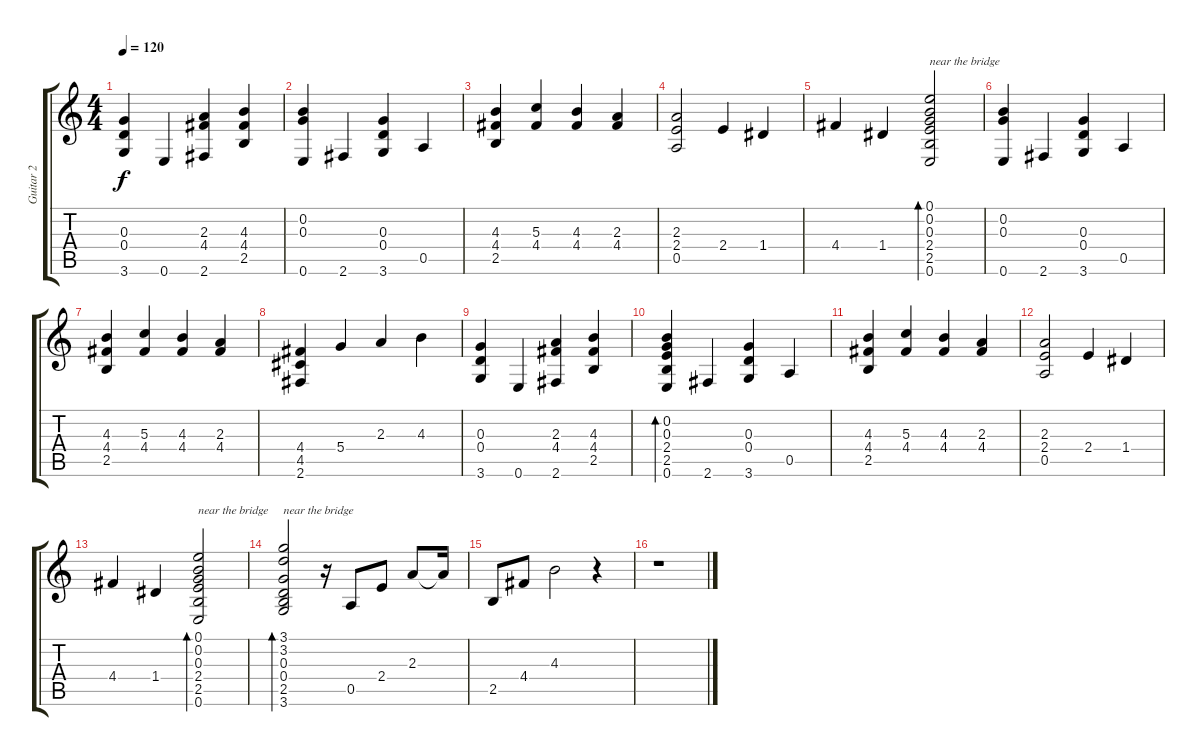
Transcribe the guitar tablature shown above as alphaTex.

\track ("Guitar 2" "Guitar 2") {instrument acousticguitarnylon}
\staff {score tabs}
\tuning (E4 B3 G3 D3 A2 E2) {hide}
\ts (4 4)
\tempo 120
\clef g2
\ks c
(0.3 0.4 3.6).4{dy f} 0.6.4 (2.3 4.4 2.6).4 (4.3 4.4 2.5).4 |
(0.2 0.3 0.6).4 2.6.4 (0.3 0.4 3.6).4 0.5.4 |
(4.3 4.4 2.5).4 (5.3 4.4).4 (4.3 4.4).4 (2.3 4.4).4 |
(2.3 2.4 0.5).2 2.4.4 1.4.4 |
4.4.4 1.4.4 (0.1 0.2 0.3 2.4 2.5 0.6).2{bd 240 txt "near the bridge"} |
(0.2 0.3 0.6).4 2.6.4 (0.3 0.4 3.6).4 0.5.4 |
(4.3 4.4 2.5).4 (5.3 4.4).4 (4.3 4.4).4 (2.3 4.4).4 |
(4.4 4.5 2.6).4 5.4.4 2.3.4 4.3.4 |
(0.3 0.4 3.6).4 0.6.4 (2.3 4.4 2.6).4 (4.3 4.4 2.5).4 |
(0.2 0.3 2.4 2.5 0.6).4{bd 120} 2.6.4 (0.3 0.4 3.6).4 0.5.4 |
(4.3 4.4 2.5).4 (5.3 4.4).4 (4.3 4.4).4 (2.3 4.4).4 |
(2.3 2.4 0.5).2 2.4.4 1.4.4 |
4.4.4 1.4.4 (0.1 0.2 0.3 2.4 2.5 0.6).2{bd 240 txt "near the bridge"} |
(3.1 3.2 0.3 0.4 2.5 3.6).2{bd 240 txt "near the bridge"} r.16 0.5.8 2.4.8 2.3.8 2.3{t}.16 |
2.5.8 4.4.8 4.3.2 r.4 |
r.1
